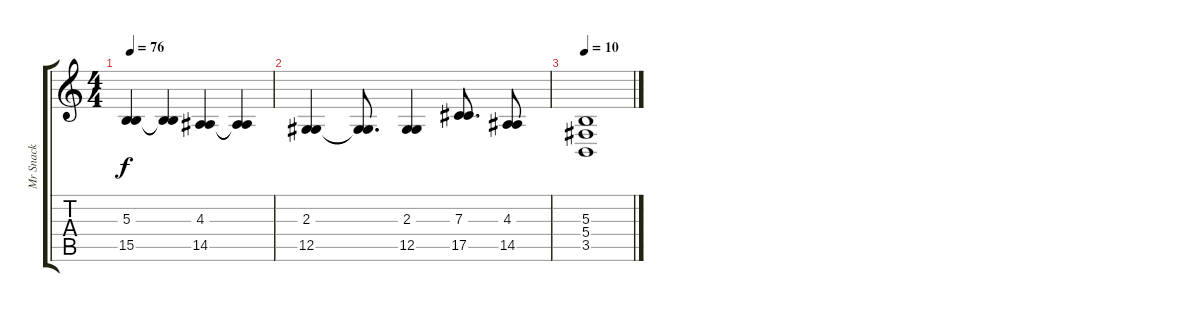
\track ("Mr Snack" "Mr Snack") {instrument synthstrings2}
\staff {score tabs}
\tuning (Eb4 Bb3 Gb3 Db3 Ab2 Eb2) {hide}
\ts (4 4)
\tempo 76
\clef g2
\ks c
(5.3 15.5).4{dy f} (5.3{t} 15.5{t}).4 (4.3 14.5).4 (4.3{t} 14.5{t}).4 |
(2.3 12.5).4 (2.3{t} 12.5{t}).8{d} (2.3 12.5).4 (7.3 17.5).8{d} (4.3 14.5).8 |
\tempo 10
(5.3 5.4 3.5).1
